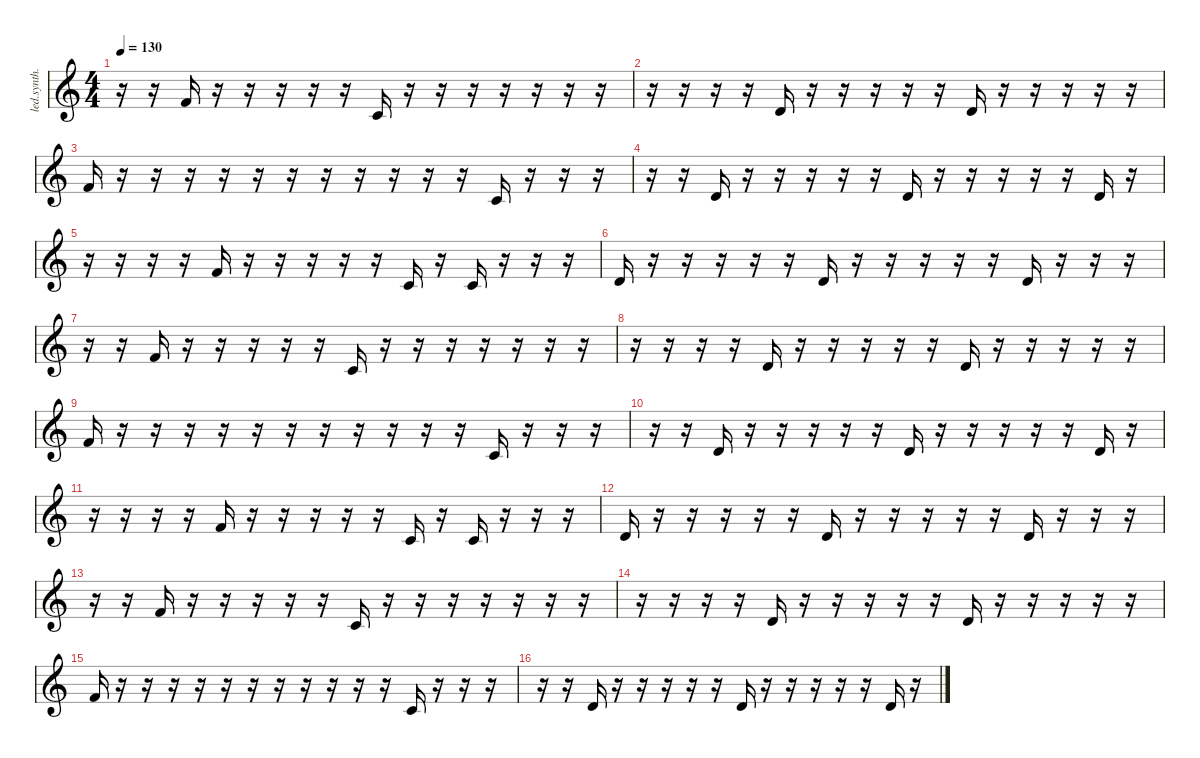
\defaultSystemsLayout 4
\hideDynamics
\bracketExtendMode nobrackets
\otherSystemsTrackNameOrientation horizontal
\track ("Synth 1-RH-b-hid" "led.synth.") {defaultSystemsLayout 4 instrument lead8bassandlead}
\staff {score}
\tuning (E4 B3 G3 D3 A2 E2 B1)
\ts (4 4)
\tempo 130
\clef g2
\ks c
r.16{dy f} r.16 1.1.16 r.16 r.16 r.16 r.16 r.16 1.2.16 r.16 r.16 r.16 r.16 r.16 r.16 r.16 |
r.16 r.16 r.16 r.16 3.2.16 r.16 r.16 r.16 r.16 r.16 3.2.16 r.16 r.16 r.16 r.16 r.16 |
1.1.16 r.16 r.16 r.16 r.16 r.16 r.16 r.16 r.16 r.16 r.16 r.16 1.2.16 r.16 r.16 r.16 |
r.16 r.16 3.2.16 r.16 r.16 r.16 r.16 r.16 3.2.16 r.16 r.16 r.16 r.16 r.16 3.2.16 r.16 |
r.16 r.16 r.16 r.16 1.1.16 r.16 r.16 r.16 r.16 r.16 1.2.16 r.16 1.2.16 r.16 r.16 r.16 |
3.2.16 r.16 r.16 r.16 r.16 r.16 3.2.16 r.16 r.16 r.16 r.16 r.16 3.2.16 r.16 r.16 r.16 |
r.16 r.16 1.1.16 r.16 r.16 r.16 r.16 r.16 1.2.16 r.16 r.16 r.16 r.16 r.16 r.16 r.16 |
r.16 r.16 r.16 r.16 3.2.16 r.16 r.16 r.16 r.16 r.16 3.2.16 r.16 r.16 r.16 r.16 r.16 |
1.1.16 r.16 r.16 r.16 r.16 r.16 r.16 r.16 r.16 r.16 r.16 r.16 1.2.16 r.16 r.16 r.16 |
r.16 r.16 3.2.16 r.16 r.16 r.16 r.16 r.16 3.2.16 r.16 r.16 r.16 r.16 r.16 3.2.16 r.16 |
r.16 r.16 r.16 r.16 1.1.16 r.16 r.16 r.16 r.16 r.16 1.2.16 r.16 1.2.16 r.16 r.16 r.16 |
3.2.16 r.16 r.16 r.16 r.16 r.16 3.2.16 r.16 r.16 r.16 r.16 r.16 3.2.16 r.16 r.16 r.16 |
r.16 r.16 1.1.16 r.16 r.16 r.16 r.16 r.16 1.2.16 r.16 r.16 r.16 r.16 r.16 r.16 r.16 |
r.16 r.16 r.16 r.16 3.2.16 r.16 r.16 r.16 r.16 r.16 3.2.16 r.16 r.16 r.16 r.16 r.16 |
1.1.16 r.16 r.16 r.16 r.16 r.16 r.16 r.16 r.16 r.16 r.16 r.16 1.2.16 r.16 r.16 r.16 |
r.16 r.16 3.2.16 r.16 r.16 r.16 r.16 r.16 3.2.16 r.16 r.16 r.16 r.16 r.16 3.2.16 r.16
